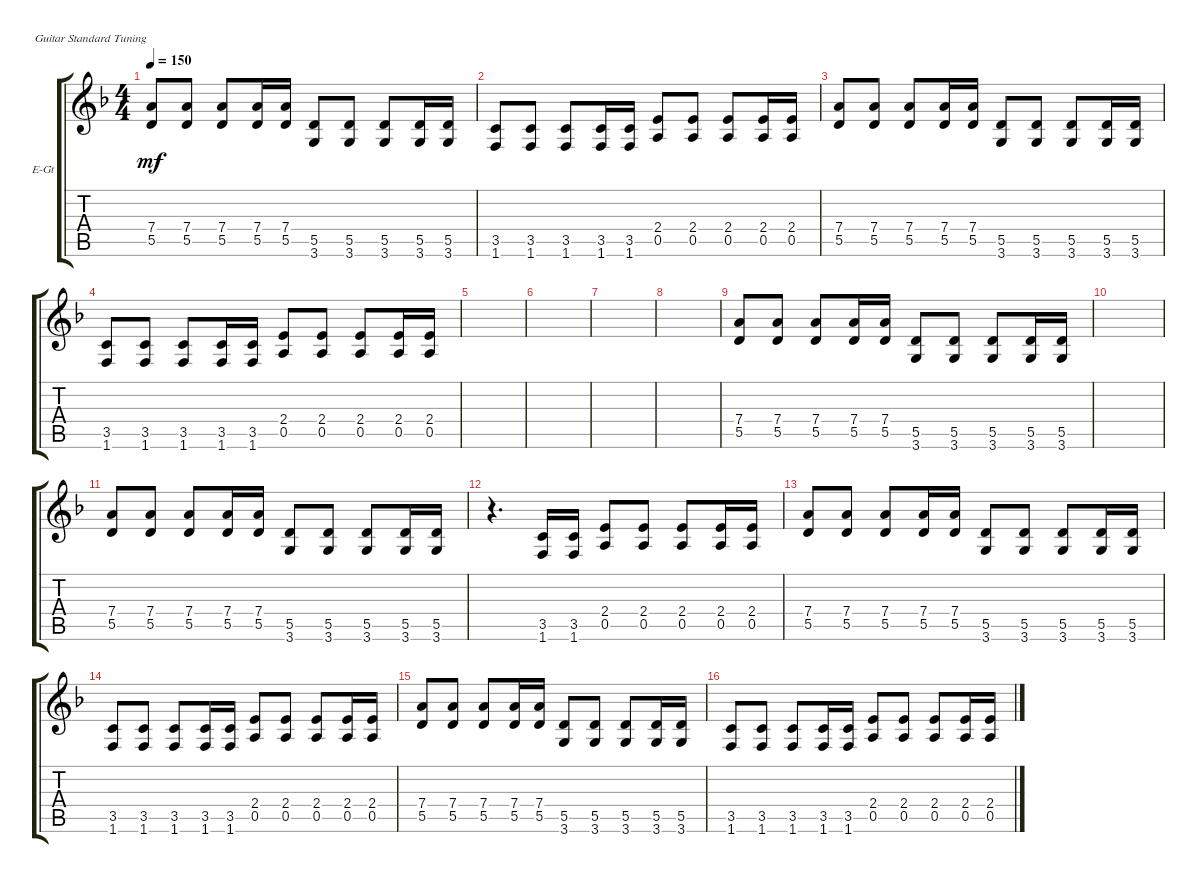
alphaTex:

\defaultSystemsLayout 4
\bracketExtendMode groupsimilarinstruments
\firstSystemTrackNameOrientation horizontal
\otherSystemsTrackNameOrientation horizontal
\track ("Лэфт - Главная гитара" "E-Gt") {instrument electricguitarclean}
\staff {score tabs}
\tuning (E4 B3 G3 D3 A2 E2)
\ts (4 4)
\tempo 150
\clef g2
\ks f
(5.5 7.4).8{dy mf} (5.5 7.4).8 (5.5 7.4).8 (5.5 7.4).16 (5.5 7.4).16 (3.6 5.5).8 (5.5 3.6).8 (5.5 3.6).8 (5.5 3.6).16 (5.5 3.6).16 |
(1.6 3.5).8 (1.6 3.5).8 (3.5 1.6).8 (3.5 1.6).16 (1.6 3.5).16 (0.5 2.4).8 (2.4 0.5).8 (2.4 0.5).8 (0.5 2.4).16 (2.4 0.5).16 |
(5.5 7.4).8 (5.5 7.4).8 (5.5 7.4).8 (5.5 7.4).16 (5.5 7.4).16 (3.6 5.5).8 (5.5 3.6).8 (5.5 3.6).8 (5.5 3.6).16 (5.5 3.6).16 |
(1.6 3.5).8 (1.6 3.5).8 (3.5 1.6).8 (3.5 1.6).16 (1.6 3.5).16 (0.5 2.4).8 (2.4 0.5).8 (2.4 0.5).8 (0.5 2.4).16 (2.4 0.5).16 |
|
|
|
|
(5.5 7.4).8 (5.5 7.4).8 (5.5 7.4).8 (5.5 7.4).16 (5.5 7.4).16 (3.6 5.5).8 (5.5 3.6).8 (5.5 3.6).8 (5.5 3.6).16 (5.5 3.6).16 |
|
(5.5 7.4).8 (5.5 7.4).8 (5.5 7.4).8 (5.5 7.4).16 (5.5 7.4).16 (3.6 5.5).8 (5.5 3.6).8 (5.5 3.6).8 (5.5 3.6).16 (5.5 3.6).16 |
r.4{d} (3.5 1.6).16 (1.6 3.5).16 (0.5 2.4).8 (2.4 0.5).8 (2.4 0.5).8 (0.5 2.4).16 (2.4 0.5).16 |
(5.5 7.4).8 (5.5 7.4).8 (5.5 7.4).8 (5.5 7.4).16 (5.5 7.4).16 (3.6 5.5).8 (5.5 3.6).8 (5.5 3.6).8 (5.5 3.6).16 (5.5 3.6).16 |
(1.6 3.5).8 (1.6 3.5).8 (3.5 1.6).8 (3.5 1.6).16 (1.6 3.5).16 (0.5 2.4).8 (2.4 0.5).8 (2.4 0.5).8 (0.5 2.4).16 (2.4 0.5).16 |
(5.5 7.4).8 (5.5 7.4).8 (5.5 7.4).8 (5.5 7.4).16 (5.5 7.4).16 (3.6 5.5).8 (5.5 3.6).8 (5.5 3.6).8 (5.5 3.6).16 (5.5 3.6).16 |
(1.6 3.5).8 (1.6 3.5).8 (3.5 1.6).8 (3.5 1.6).16 (1.6 3.5).16 (0.5 2.4).8 (2.4 0.5).8 (2.4 0.5).8 (0.5 2.4).16 (2.4 0.5).16
